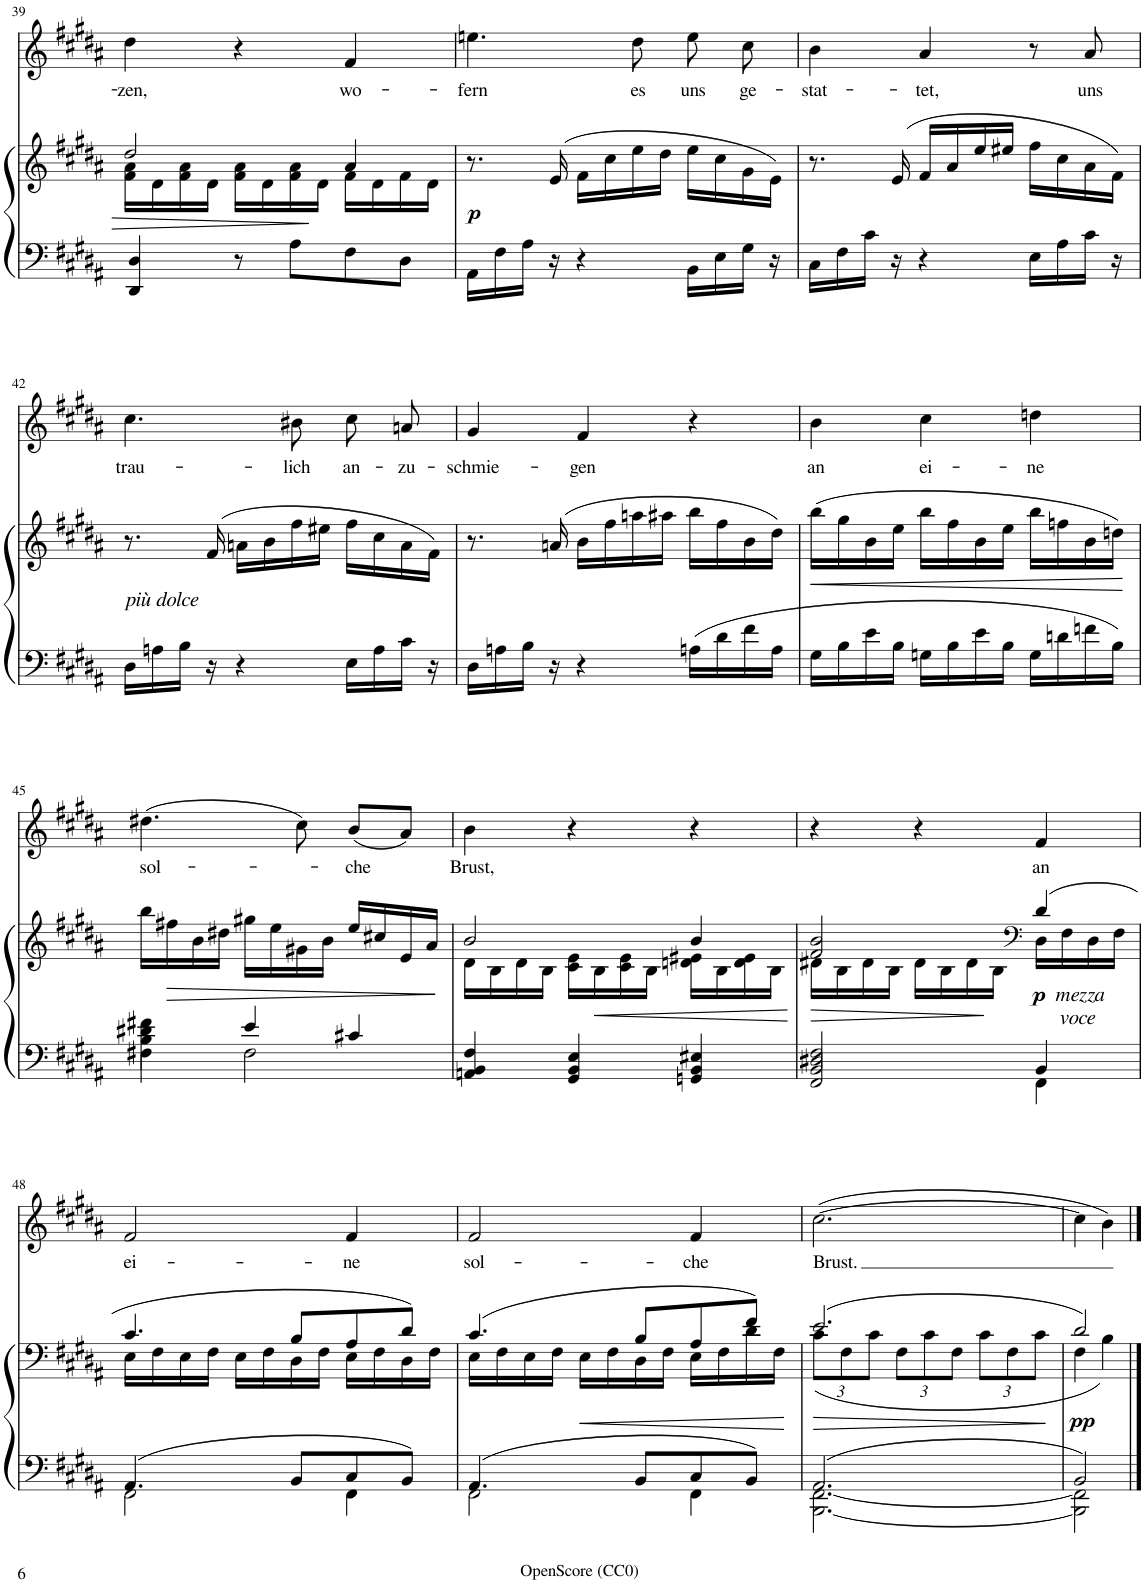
**kern	**kern	**dynam	**kern	**text
*part2	*part2	*part2	*part1	*part1
*staff3	*staff2	*staff2/3	*staff1	*staff1
*I"Pianoforte	*	*	*I"Singstimme Voice	*
*I'Pno	*	*	*	*
!!LO:PB:g=z
*clefF4	*clefG2	*	*clefG2	*
*k[f#c#g#d#a#]	*k[f#c#g#d#a#]	*	*k[f#c#g#d#a#]	*
*M3/4	*M3/4	*	*M3/4	*
=39	=39	=39	=39	=39
*	*^	*	*	*
!	!	!	!	!	!LO:LY:b
4DD#/ 4D#/	2dd#/	16f#\ 16a#\LL	.	4dd#\	-zen,
.	.	16d#\	.	.	.
.	.	16f#\ 16a#\	.	.	.
.	.	16d#\JJ	.	.	.
8r	.	16f#\ 16a#\LL	.	4r	.
.	.	16d#\	.	.	.
8A#\L	.	16f#\ 16a#\	.	.	.
.	.	16d#\JJ	.	.	.
!	!	!	!	!	!LO:LY:b
8F#\	4a#/	16f#\LL	.	4f#/	wo-
.	.	16d#\	.	.	.
8D#\J	.	16f#\	.	.	.
.	.	16d#\JJ	.	.	.
=40	=40	=40	=40	=40	=40
!	!	!	!LO:DY:b	!	!LO:LY:b
*	*v	*v	*	*	*
16AA#\LL	8.r	p	4.een\	-fern
16F#\	.	.	.	.
16A#\JJ	.	.	.	.
16r	(16e/	.	.	.
4r	16f#\LL	.	.	.
.	16cc#\	.	.	.
!	!	!	!	!LO:LY:b
.	16ee\	.	8dd#\	es
.	16dd#\JJ	.	.	.
!	!	!	!	!LO:LY:b
16BB\LL	16ee\LL	.	8ee\	uns
16E\	16cc#\	.	.	.
!	!	!	!	!LO:LY:b
16G#\JJ	16g#\	.	8cc#\	ge-
16r	16e\JJ)	.	.	.
=41	=41	=41	=41	=41
!	!	!	!	!LO:LY:b
16C#\LL	8.r	.	4b\	-stat-
16F#\	.	.	.	.
16c#\JJ	.	.	.	.
16r	(16e/	.	.	.
!	!	!	!	!LO:LY:b
4r	16f#/LL	.	4a#/	-tet,
.	16a#/	.	.	.
.	16ee/	.	.	.
.	16ee#X/JJ	.	.	.
16E\LL	16ff#\LL	.	8r	.
16A#\	16cc#\	.	.	.
!	!	!	!	!LO:LY:b
16c#\JJ	16a#\	.	8a#/	uns
16r	16f#\JJ)	.	.	.
!!LO:LB:g=z
=42	=42	=42	=42	=42
!	!LO:TX:b:i:t=più dolce	!	!	!
!	!	!	!	!LO:LY:b
16D#\LL	8.r	.	4.cc#\	trau-
16An\	.	.	.	.
16B\JJ	.	.	.	.
16r	(16f#/	.	.	.
4r	16an\LL	.	.	.
.	16b\	.	.	.
!	!	!	!	!LO:LY:b
.	16ff#\	.	8b#X\	-lich
.	16ee#X\JJ	.	.	.
!	!	!	!	!LO:LY:b
16E\LL	16ff#\LL	.	8cc#\	an-
16A\	16cc#\	.	.	.
!	!	!	!	!LO:LY:b
16c#\JJ	16a\	.	8an/	-zu-
16r	16f#\JJ)	.	.	.
=43	=43	=43	=43	=43
!	!	!	!	!LO:LY:b
16D#\LL	8.r	.	4g#/	-schmie-
16An\	.	.	.	.
16B\JJ	.	.	.	.
16r	(16an/	.	.	.
!	!	!	!	!LO:LY:b
4r	16b\LL	.	4f#/	-gen
.	16ff#\	.	.	.
.	16aan\	.	.	.
.	16aa#X\JJ	.	.	.
16An\LL	16bb\LL	.	4r	.
16d#\	16ff#\	.	.	.
16f#\	16b\	.	.	.
16A\JJ	16dd#\JJ)	.	.	.
=44	=44	=44	=44	=44
!	!	!LO:HP:b	!	!LO:LY:b
16G#\LL	(16bb\LL	<	4b\	an
16B\	16gg#\	.	.	.
16e\	16b\	.	.	.
16B\JJ	16ee\JJ	.	.	.
!	!	!	!	!LO:LY:b
16Gn\LL	16bb\LL	.	4cc#\	ei-
16B\	16ff#\	.	.	.
16e\	16b\	.	.	.
16B\JJ	16ee\JJ	.	.	.
!	!	!	!	!LO:LY:b
16G\LL	16bb\LL	.	4ddn\	-ne
16dn\	16ffn\	.	.	.
16fn\	16b\	.	.	.
16B\JJ	16ddn\JJ)	.	.	.
!!LO:LB:g=z
=45	=45	=45	=45	=45
*^	*	*	*	*
!	!	!	!	!	!LO:LY:b
4B\ 4d#X\ 4f#X\	4F#X\	16bb\LL	.	(4.dd#X\	sol-
!	!	!	!LO:HP:b	!	!
.	.	16ff#X\	>	.	.
.	.	16b\	.	.	.
.	.	16dd#X\JJ	.	.	.
4e/	2F#\	16gg#X\LL	.	.	.
.	.	16ee\	.	.	.
.	.	16g#X\	.	8cc#\)	.
.	.	16b\JJ	.	.	.
!	!	!	!	!	!LO:LY:b
4c#X/	.	16ee/LL	.	(8b/L	-che
.	.	16cc#X/	.	.	.
.	.	16e/	.	8a#/J)	.
.	.	16a#/JJ	.	.	.
*v	*v	*	*	*	*
.	.	[	.	.
=46	=46	=46	=46	=46
*	*^	*	*	*
!	!	!	!	!	!LO:LY:b
4AAn/ 4BB/ 4F#/	2b/	16d#\LL	.	4b\	Brust,
.	.	16B\	.	.	.
.	.	16d#\	.	.	.
.	.	16B\JJ	.	.	.
4GG#/ 4BB/ 4E/	.	16c#\ 16e\LL	.	4r	.
!	!	!	!LO:HP:b	!	!
.	.	16B\	<	.	.
.	.	16c#\ 16e\	.	.	.
.	.	16B\JJ	.	.	.
4GGn/ 4BB/ 4E#X/	4b/	16dn\ 16e#X\LL	.	4r	.
.	.	16B\	.	.	.
.	.	16d\ 16e#\	.	.	.
.	.	16B\JJ	.	.	.
*	*v	*v	*	*	*
.	.	]	.	.
=47	=47	=47	=47	=47
*^	*	*	*	*
!	!	!	!LO:HP:b	!	!
*	*	*^	*	*	*
2BB/ 2D#X/ 2F#/	2FF#/	2f#/ 2b/	16d#X\LL	>	4r	.
.	.	.	16B\	.	.	.
.	.	.	16d#\	.	.	.
.	.	.	16B\JJ	.	.	.
.	.	.	16d#\LL	.	4r	.
.	.	.	16B\	.	.	.
.	.	.	16d#\	.	.	.
.	.	.	16B\JJ	[	.	.
*	*	*clefF4	*	*	*	*
!	!	!	!	!LO:DY:b	!	!LO:LY:b
!	!	!	!	!LO:DY:n=1:b	!	!
4BB/	4FF#\	(4d#/	16D#\LL	p other-dynamics	4f#/	an
.	.	.	16F#\	.	.	.
.	.	.	16D#\	.	.	.
.	.	.	16F#\JJ	.	.	.
!!LO:LB:g=z
=48	=48	=48	=48	=48	=48	=48
!	!	!	!	!	!	!LO:LY:b
4.AA#/	2FF#\	4.c#/	16E\LL	.	2f#/	ei-
.	.	.	16F#\	.	.	.
.	.	.	16E\	.	.	.
.	.	.	16F#\JJ	.	.	.
.	.	.	16E\LL	.	.	.
.	.	.	16F#\	.	.	.
8BB/L	.	8B/L	16D#\	.	.	.
.	.	.	16F#\JJ	.	.	.
!	!	!	!	!	!	!LO:LY:b
8C#/	4FF#\	8A#/	16E\LL	.	4f#/	-ne
.	.	.	16F#\	.	.	.
8BB/J	.	8d#/J)	16D#\	.	.	.
.	.	.	16F#\JJ	.	.	.
=49	=49	=49	=49	=49	=49	=49
!	!	!	!	!	!	!LO:LY:b
4.AA#/	2FF#\	(4.c#/	16E\LL	.	2f#/	sol-
.	.	.	16F#\	.	.	.
.	.	.	16E\	.	.	.
.	.	.	16F#\JJ	.	.	.
!	!	!	!	!LO:HP:b	!	!
.	.	.	16E\LL	<	.	.
.	.	.	16F#\	.	.	.
8BB/L	.	8B/L	16D#\	.	.	.
.	.	.	16F#\JJ	.	.	.
!	!	!	!	!	!	!LO:LY:b
8C#/	4FF#\	8A#/	16E\LL	.	4f#/	-che
.	.	.	16F#\	.	.	.
8BB/J	.	8f#/J)	16d#\	.	.	.
.	.	.	16F#\JJ	.	.	.
*v	*v	*	*	*	*	*
*	*v	*v	*	*	*
.	.	]	.	.
=50	=50	=50	=50	=50
*^	*^	*	*	*
*	*	*	*Xbrackettup	*	*	*
!	!	!	!	!	!	!LO:LY:b
2.AA#/	[2.BBB\ [2.FF#\	(2.e/	(12c#\L	.	([2.cc#\	Brust.
.	.	.	12F#\	.	.	.
.	.	.	12c#\J	.	.	.
.	.	.	12F#\L	.	.	.
.	.	.	12c#\	.	.	.
.	.	.	12F#\J	.	.	.
.	.	.	12c#\L	.	.	.
.	.	.	12F#\	.	.	.
.	.	.	12c#\J	.	.	.
*v	*v	*	*	*	*	*
*	*v	*v	*	*	*
.	.	[	.	.
=51	=51	=51	=51	=51
*^	*^	*	*	*
!	!	!	!	!LO:DY:b	!	!
2BB/	2BBB\] 2FF#\]	2d#/)	4F#\	pp	4cc#\]	.
.	.	.	4B\)	.	4b\)	.
*v	*v	*	*	*	*	*
*	*v	*v	*	*	*
==	==	==	==	==
*-	*-	*-	*-	*-
